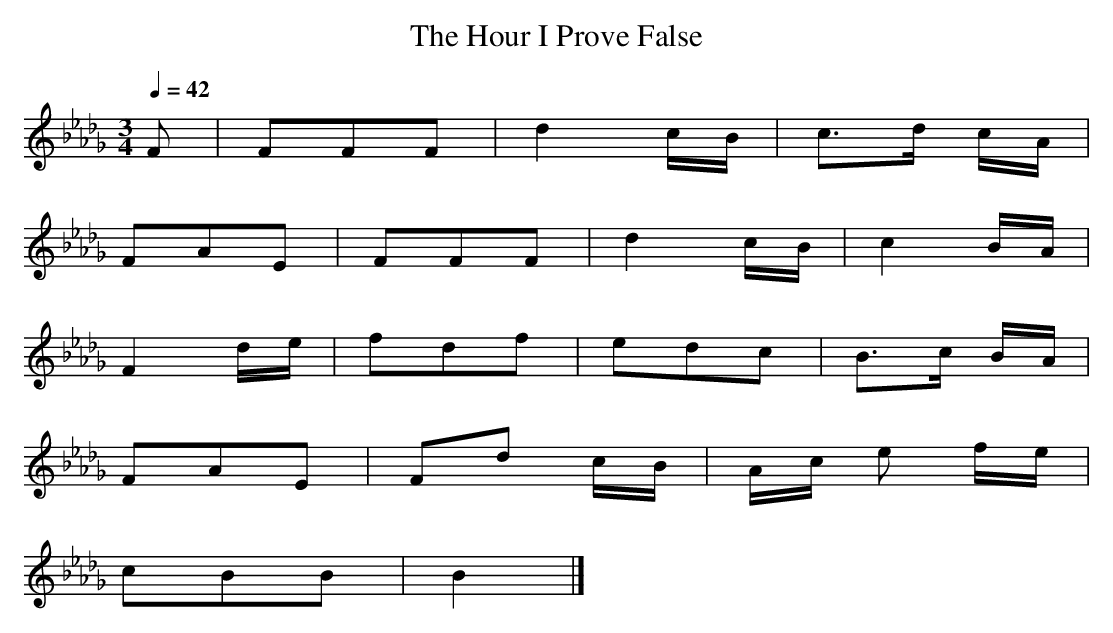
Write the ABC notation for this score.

X:1
T: The Hour I Prove False
M: 3/4
L: 1/8
Q: 1/4=42
K: Bbm % 5 flats
V: 1
F | FFF | d2 c/B/ | c>d c/A/ |
FAE | FFF | d2 c/B/ | c2 B/A/ |
F2 d/e/ | fdf | edc | B>c B/A/ |
FAE | Fd c/B/ | A/c/ e f/e/ |
cBB | B2 |]
